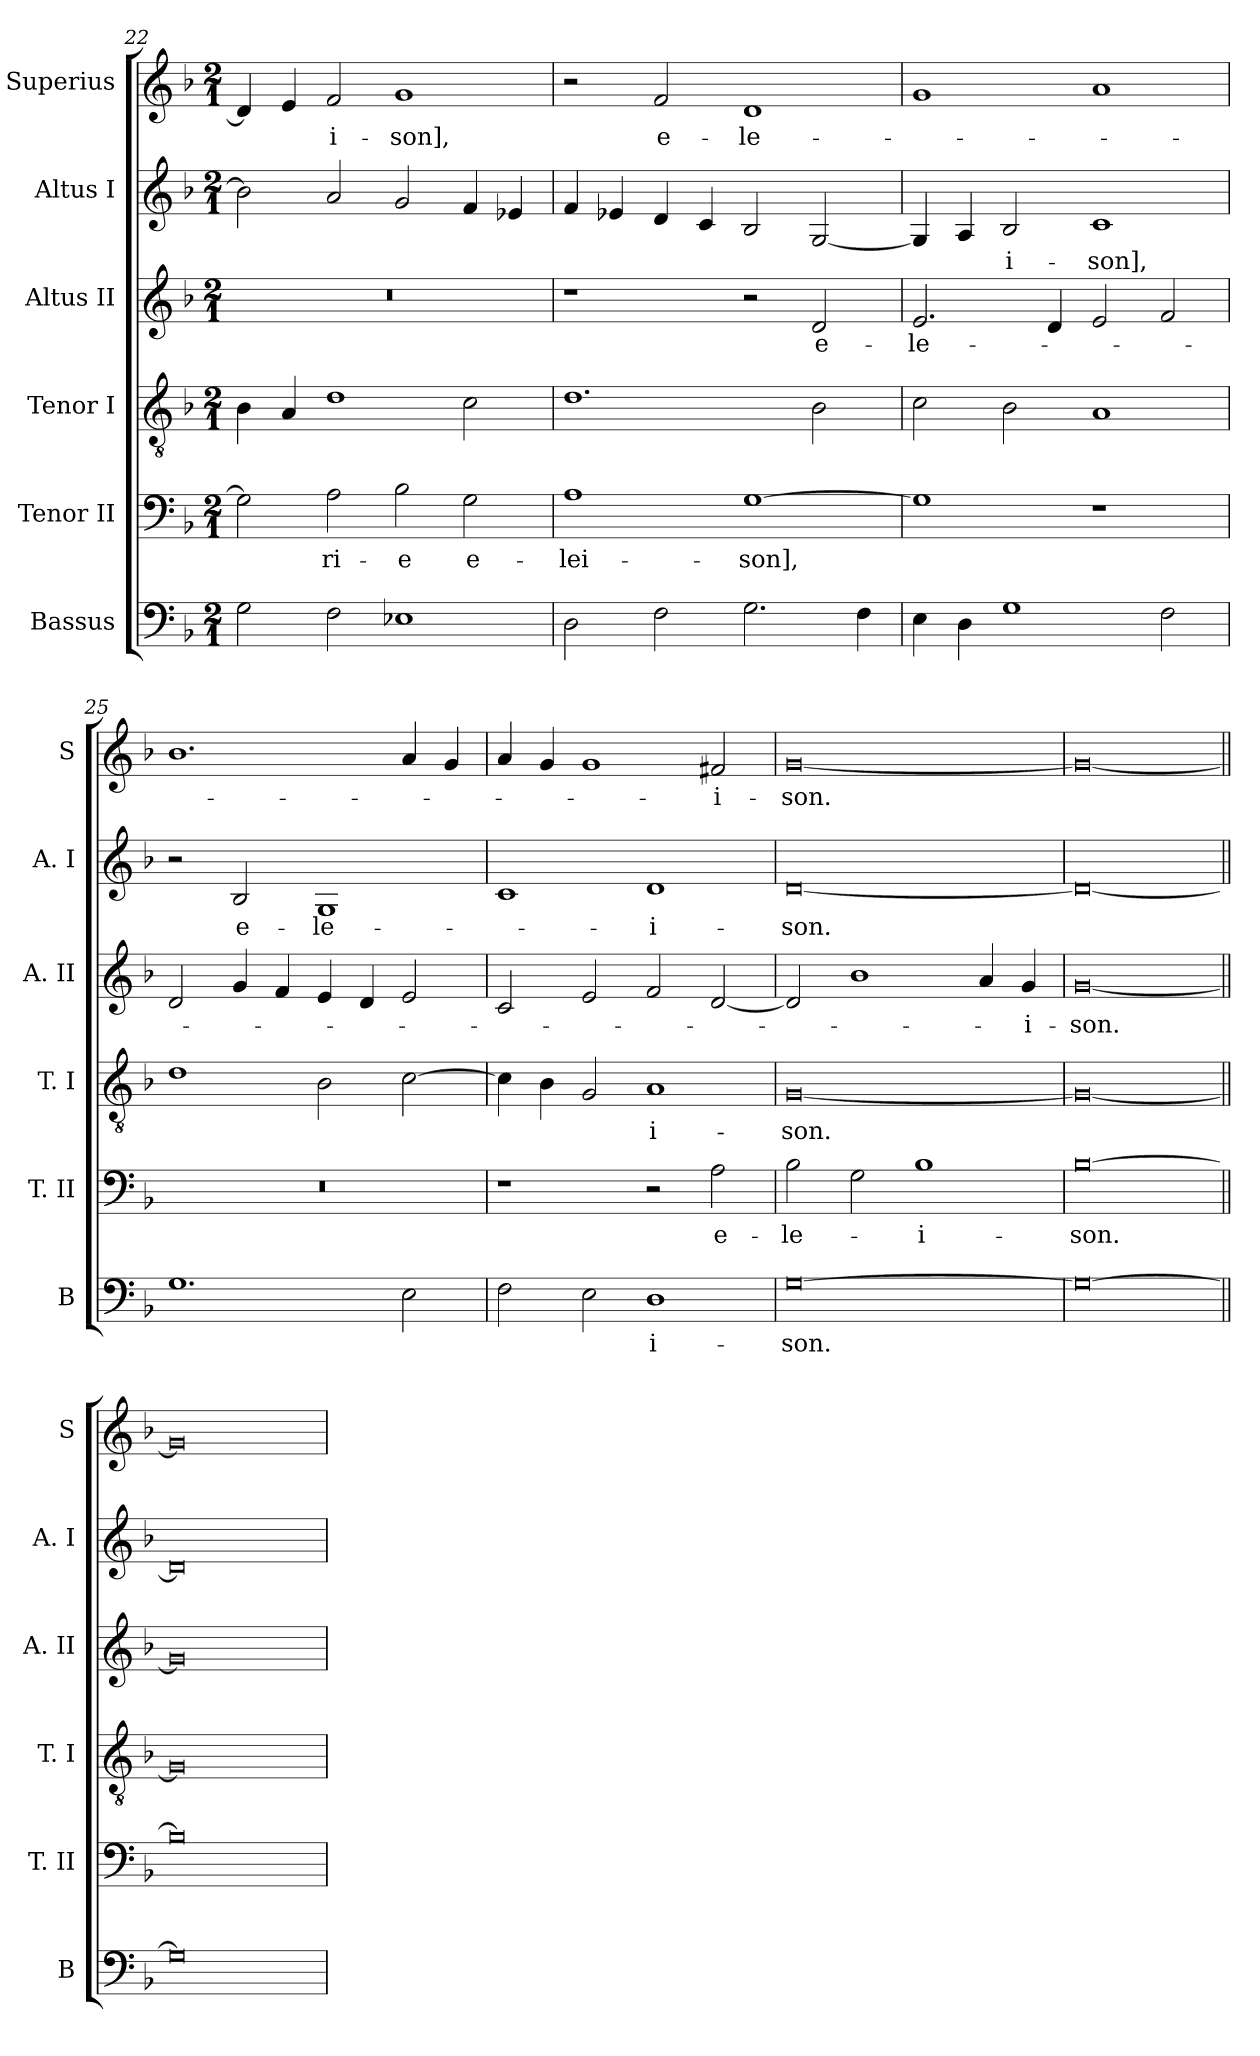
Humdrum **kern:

**kern	**text	**kern	**text	**kern	**text	**kern	**text	**kern	**text	**kern	**text
*part6	*part6	*part5	*part5	*part4	*part4	*part3	*part3	*part2	*part2	*part1	*part1
*staff6	*staff6	*staff5	*staff5	*staff4	*staff4	*staff3	*staff3	*staff2	*staff2	*staff1	*staff1
*I"Bassus	*	*I"Tenor II	*	*I"Tenor I	*	*I"Altus II	*	*I"Altus I	*	*I"Superius	*
*I'B	*	*I'T. II	*	*I'T. I	*	*I'A. II	*	*I'A. I	*	*I'S	*
*clefF4	*	*clefF4	*	*clefGv2	*	*clefG2	*	*clefG2	*	*clefG2	*
*k[b-]	*	*k[b-]	*	*k[b-]	*	*k[b-]	*	*k[b-]	*	*k[b-]	*
*F:	*	*F:	*	*F:	*	*F:	*	*F:	*	*F:	*
*M2/1	*	*M2/1	*	*M2/1	*	*M2/1	*	*M2/1	*	*M2/1	*
=22	=22	=22	=22	=22	=22	=22	=22	=22	=22	=22	=22
2G	.	2G]	.	4B-	.	0r	.	2b-]	.	4d]	.
.	.	.	.	4A	.	.	.	.	.	4e	.
2F	.	2A	-ri-	1d	.	.	.	2a	.	2f	-i-
1E-X	.	2B-	-e	.	.	.	.	2g	.	1g	-son],
.	.	2G	e-	2c	.	.	.	4f	.	.	.
.	.	.	.	.	.	.	.	4e-X	.	.	.
=23	=23	=23	=23	=23	=23	=23	=23	=23	=23	=23	=23
2D	.	1A	-lei-	1.d	.	1r	.	4f	.	2r	.
.	.	.	.	.	.	.	.	4e-X	.	.	.
2F	.	.	.	.	.	.	.	4d	.	2f	e-
.	.	.	.	.	.	.	.	4c	.	.	.
2.G	.	[1G	-son],	.	.	2r	.	2B-	.	1d	-le-
.	.	.	.	2B-	.	2d	e-	[2G	.	.	.
4F	.	.	.	.	.	.	.	.	.	.	.
=24	=24	=24	=24	=24	=24	=24	=24	=24	=24	=24	=24
4E	.	1G]	.	2c	.	2.e	-le-	4G]	.	1g	.
4D	.	.	.	.	.	.	.	4A	.	.	.
1G	.	.	.	2B-	.	.	.	2B-	-i-	.	.
.	.	.	.	.	.	4d	.	.	.	.	.
.	.	1r	.	1A	.	2e	.	1c	-son],	1a	.
2F	.	.	.	.	.	2f	.	.	.	.	.
=25	=25	=25	=25	=25	=25	=25	=25	=25	=25	=25	=25
1.G	.	0r	.	1d	.	2d	.	2r	.	1.b-	.
.	.	.	.	.	.	4g	.	2B-	e-	.	.
.	.	.	.	.	.	4f	.	.	.	.	.
.	.	.	.	2B-	.	4e	.	1G	-le-	.	.
.	.	.	.	.	.	4d	.	.	.	.	.
2E	.	.	.	[2c	.	2e	.	.	.	4a	.
.	.	.	.	.	.	.	.	.	.	4g	.
=26	=26	=26	=26	=26	=26	=26	=26	=26	=26	=26	=26
2F	.	1r	.	4c]	.	2c	.	1c	.	4a	.
.	.	.	.	4B-	.	.	.	.	.	4g	.
2E	.	.	.	2G	.	2e	.	.	.	1g	.
1D	-i-	2r	.	1A	-i-	2f	.	1d	-i-	.	.
.	.	2A	e-	.	.	[2d	.	.	.	2f#X	-i-
=27	=27	=27	=27	=27	=27	=27	=27	=27	=27	=27	=27
[0G	-son.	2B-	-le-	[0G	-son.	2d]	.	[0d	-son.	[0g	-son.
.	.	2G	.	.	.	1b-	.	.	.	.	.
.	.	1B-	-i-	.	.	.	.	.	.	.	.
.	.	.	.	.	.	4a	.	.	.	.	.
.	.	.	.	.	.	4g	-i-	.	.	.	.
=	=	=	=	=	=	=	=	=	=	=	=
0G_	.	[0B-	-son.	0G_	.	[0g	-son.	0d_	.	0g_	.
=1||	=1||	=1||	=1||	=1||	=1||	=1||	=1||	=1||	=1||	=1||	=1||
0G]	.	0B-]	.	0G]	.	0g]	.	0d]	.	0g]	.
=	=	=	=	=	=	=	=	=	=	=	=
*-	*-	*-	*-	*-	*-	*-	*-	*-	*-	*-	*-
